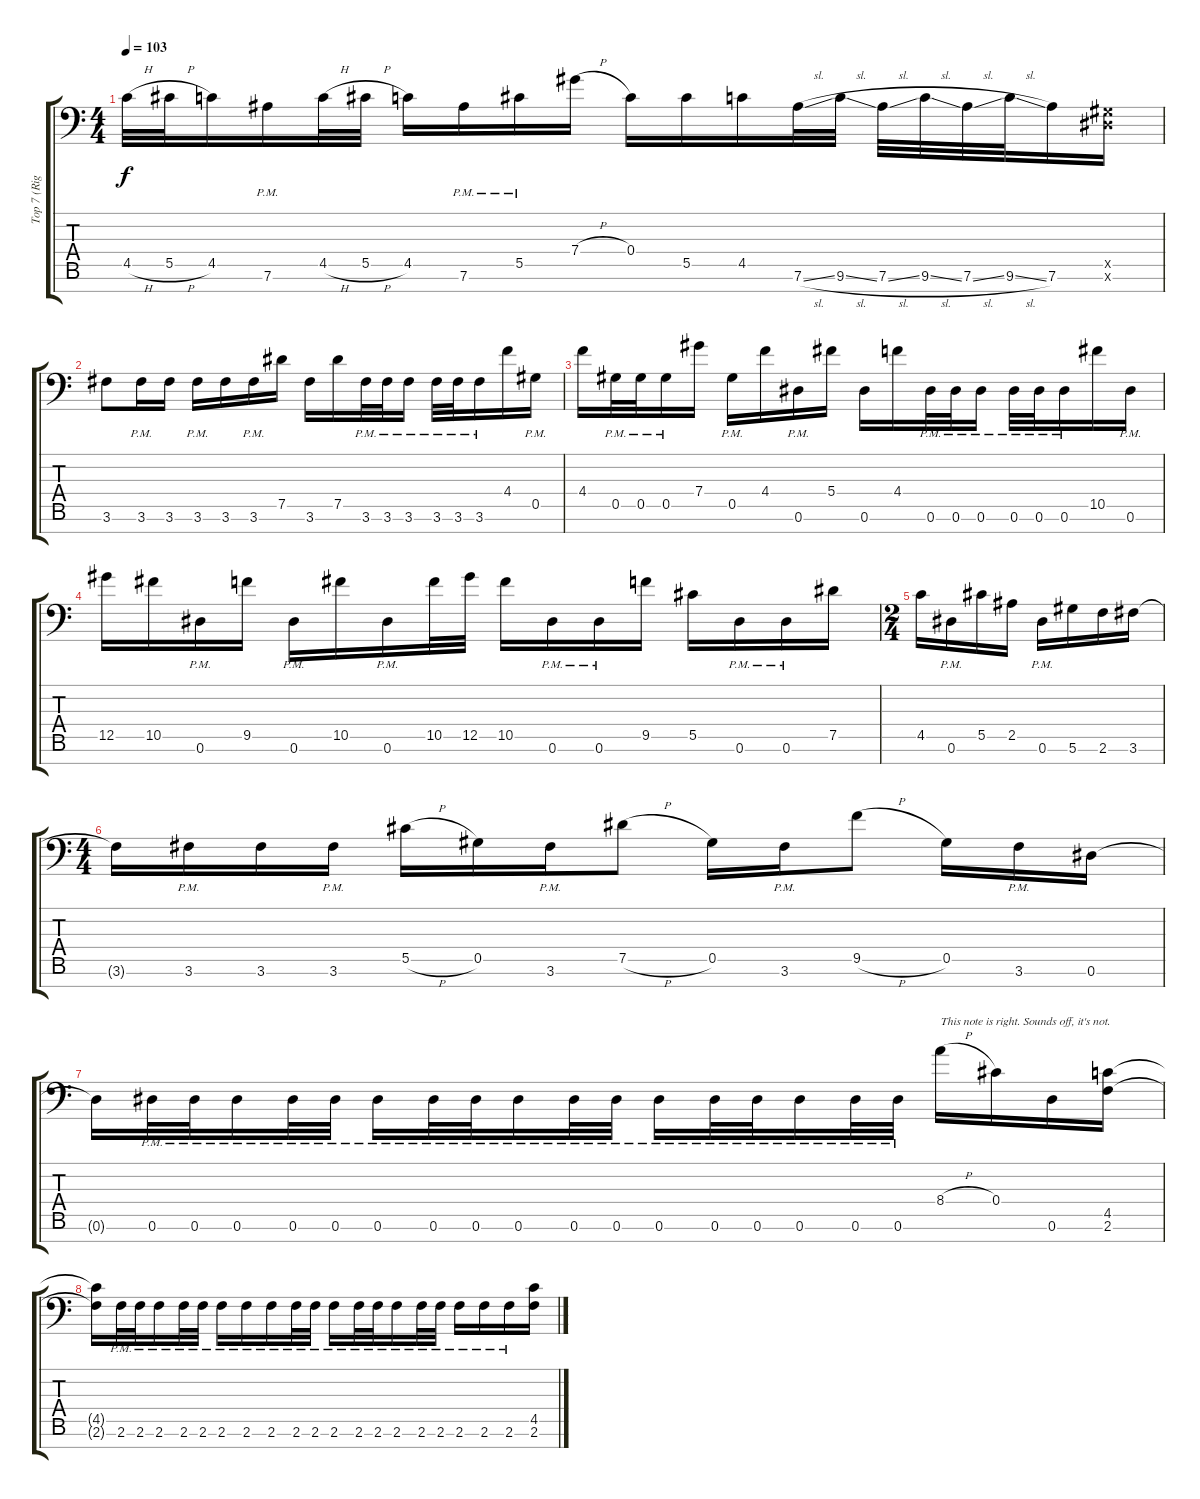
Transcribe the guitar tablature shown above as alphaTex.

\track ("Top 7 (Right Guitar)" "Top 7 (Rig") {instrument distortionguitar}
\staff {score tabs}
\tuning (Eb4 Bb3 Gb3 Db3 Ab2 Eb2 Bb1) {hide}
\ts (4 4)
\tempo 103
\clef f4
\ks c
4.5{h}.32{dy f} 5.5{h}.32 4.5.16 7.6{pm}.16 4.5{h}.32 5.5{h}.32 4.5.16 7.6{pm}.16 5.5{pm}.16 7.4{h}.16 0.4.16 5.5.16 4.5.16 7.6{sl}.32 9.6{sl}.32 7.6{sl}.32 9.6{sl}.32 7.6{sl}.32 9.6{sl}.32 7.6.16 (0.5{x} 0.6{x}).16 |
3.6.8 3.6{pm}.16 3.6.16 3.6{pm}.16 3.6.16 3.6{pm}.16 7.5.16 3.6.16 7.5.16 3.6{pm}.32 3.6{pm}.32 3.6{pm}.16 3.6{pm}.32 3.6{pm}.32 3.6{pm}.16 4.4.16 0.5{pm}.16 |
4.4.16 0.5{pm}.32 0.5{pm}.32 0.5{pm}.16 7.4.16 0.5{pm}.16 4.4.16 0.6{pm}.16 5.4.16 0.6.16 4.4.16 0.6{pm}.32 0.6{pm}.32 0.6{pm}.16 0.6{pm}.32 0.6{pm}.32 0.6{pm}.16 10.5.16 0.6{pm}.16 |
12.5.16 10.5.16 0.6{pm}.16 9.5.16 0.6{pm}.16 10.5.16 0.6{pm}.16 10.5.32 12.5.32 10.5.16 0.6{pm}.16 0.6{pm}.16 9.5.16 5.5.16 0.6{pm}.16 0.6{pm}.16 7.5.16 |
\ts (2 4)
4.5.16 0.6{pm}.16 5.5.16 2.5.16 0.6{pm}.16 5.6.16 2.6.16 3.6.16 |
\ts (4 4)
3.6{t}.16 3.6{pm}.16 3.6.16 3.6{pm}.16 5.5{h}.16 0.5.16 3.6{pm}.16 7.5{h}.8 0.5.16 3.6{pm}.16 9.5{h}.8 0.5.16 3.6{pm}.16 0.6.16 |
0.6{t}.16 0.6{pm}.32 0.6{pm}.32 0.6{pm}.16 0.6{pm}.32 0.6{pm}.32 0.6{pm}.16 0.6{pm}.32 0.6{pm}.32 0.6{pm}.16 0.6{pm}.32 0.6{pm}.32 0.6{pm}.16 0.6{pm}.32 0.6{pm}.32 0.6{pm}.16 0.6{pm}.32 0.6{pm}.32 8.4{h}.16{txt "This note is right. Sounds off, it's not."} 0.4.16 0.6.16 (4.5 2.6).16 |
(4.5{t} 2.6{t}).16 2.6{pm}.32 2.6{pm}.32 2.6{pm}.16 2.6{pm}.32 2.6{pm}.32 2.6{pm}.16 2.6{pm}.16 2.6{pm}.16 2.6{pm}.32 2.6{pm}.32 2.6{pm}.16 2.6{pm}.32 2.6{pm}.32 2.6{pm}.16 2.6{pm}.32 2.6{pm}.32 2.6{pm}.16 2.6{pm}.16 2.6{pm}.16 (4.5 2.6).16
